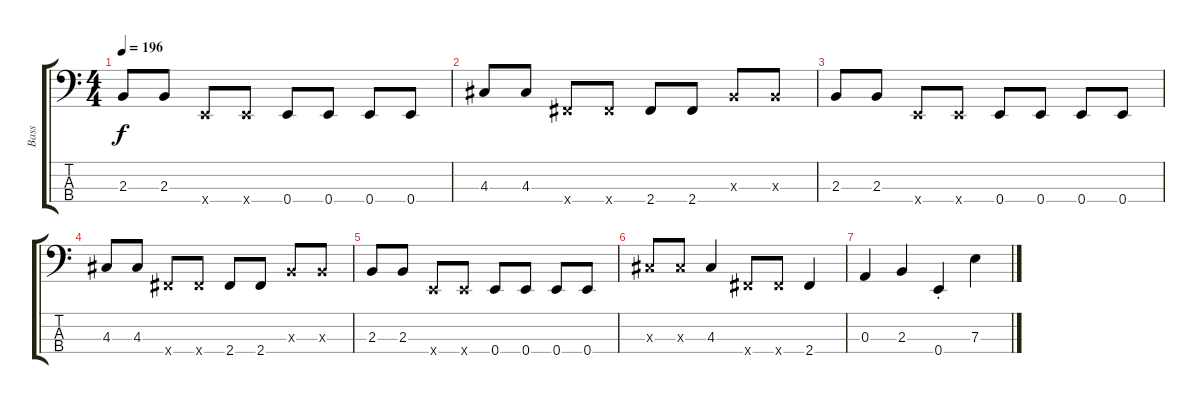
\track ("Bass" "Bass") {instrument electricbassfinger}
\staff {score tabs}
\tuning (G2 D2 A1 E1) {hide}
\ts (4 4)
\tempo 196
\clef f4
\ks c
2.3.8{dy f} 2.3.8 0.4{x}.8 0.4{x}.8 0.4.8 0.4.8 0.4.8 0.4.8 |
4.3.8 4.3.8 2.4{x}.8 2.4{x}.8 2.4.8 2.4.8 2.3{x}.8 2.3{x}.8 |
2.3.8 2.3.8 0.4{x}.8 0.4{x}.8 0.4.8 0.4.8 0.4.8 0.4.8 |
4.3.8 4.3.8 2.4{x}.8 2.4{x}.8 2.4.8 2.4.8 2.3{x}.8 2.3{x}.8 |
2.3.8 2.3.8 0.4{x}.8 0.4{x}.8 0.4.8 0.4.8 0.4.8 0.4.8 |
4.3{x}.8 4.3{x}.8 4.3.4 2.4{x}.8 2.4{x}.8 2.4.4 |
0.3.4 2.3.4 0.4{st}.4 7.3.4
